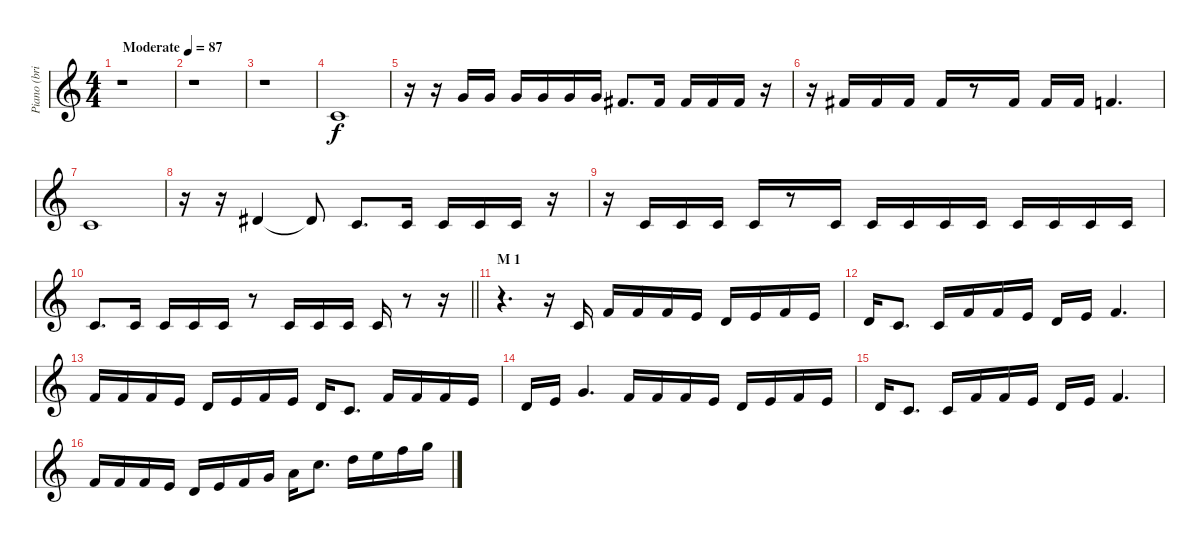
\track ("Piano (bright)" "Piano (bri") {instrument acousticgrandpiano}
\staff {score}
\tuning (E5 B4 G4 D4 A3 E3) {hide}
\ts (4 4)
\tempo (87 "Moderate")
\clef g2
\ks c
r.1{dy f instrument acousticgrandpiano} |
r.1 |
r.1 |
3.5.1 |
r.16 r.16 0.3.16 0.3.16 0.3.16 0.3.16 0.3.16 0.3.16 4.4.8{d} 4.4.16 4.4.16 4.4.16 4.4.16 r.16 |
r.16 4.4.16 4.4.16 4.4.16 4.4.16 r.8 4.4.16 4.4.16 4.4.16 3.4.4{d} |
3.5.1 |
r.16 r.16 1.4.4 1.4{t}.8 3.5.8{d} 8.6.16 3.5.16 3.5.16 3.5.16 r.16 |
r.16 3.5.16 3.5.16 3.5.16 3.5.16 r.8 3.5.16 3.5.16 3.5.16 3.5.16 3.5.16 3.5.16 3.5.16 3.5.16 3.5.16 |
\barLineRight lightlight
3.5.8{d} 3.5.16 3.5.16 3.5.16 3.5.16 r.8 3.5.16 3.5.16 3.5.16 3.5.16 r.8 r.16 |
\section ("" "M 1")
r.4{d} r.16 3.5.16 3.4.16 3.4.16 3.4.16 2.4.16 0.4.16 2.4.16 3.4.16 2.4.16 |
0.4.16 3.5.8{d} 3.5.16 3.4.16 3.4.16 2.4.16 5.5.16 2.4.16 8.5.4{d} |
3.4.16 3.4.16 3.4.16 2.4.16 0.4.16 2.4.16 3.4.16 2.4.16 0.4.16 3.5.8{d} 3.4.16 3.4.16 3.4.16 2.4.16 |
0.4.16 2.4.16 0.3.4{d} 3.4.16 3.4.16 3.4.16 2.4.16 0.4.16 2.4.16 3.4.16 2.4.16 |
0.4.16 3.5.8{d} 3.5.16 3.4.16 3.4.16 2.4.16 5.5.16 2.4.16 8.5.4{d} |
3.4.16 3.4.16 3.4.16 2.4.16 0.4.16 2.4.16 3.4.16 0.3.16 2.3.16 5.3.8{d} 3.2.16 0.1.16 1.1.16 3.1.16
